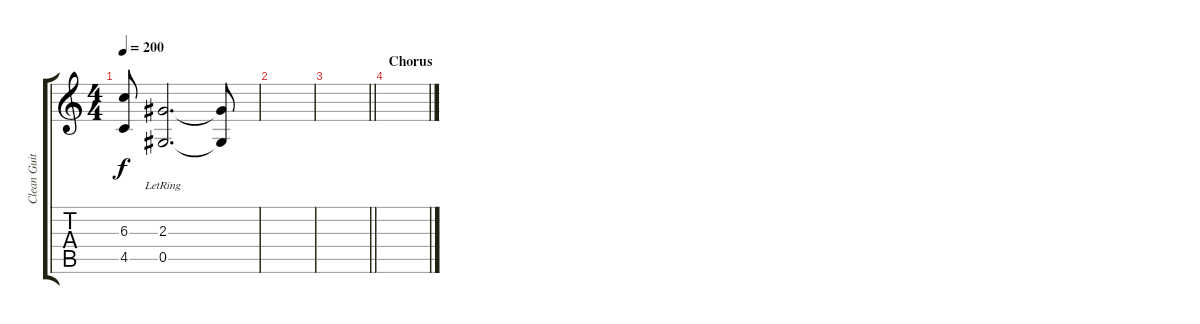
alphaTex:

\track ("Clean Guitar" "Clean Guit") {instrument acousticguitarsteel}
\staff {score tabs}
\tuning (Eb4 Bb3 Gb3 Db3 Ab2 Db2) {hide}
\ts (4 4)
\tempo 200
\clef g2
\ks c
(6.3{t} 4.5{t}).8{dy f} (2.3{lr} 0.5{lr}).2{d} (2.3{t} 0.5{t}).8 |
|
\barLineRight lightlight
|
\section ("" "Chorus")
